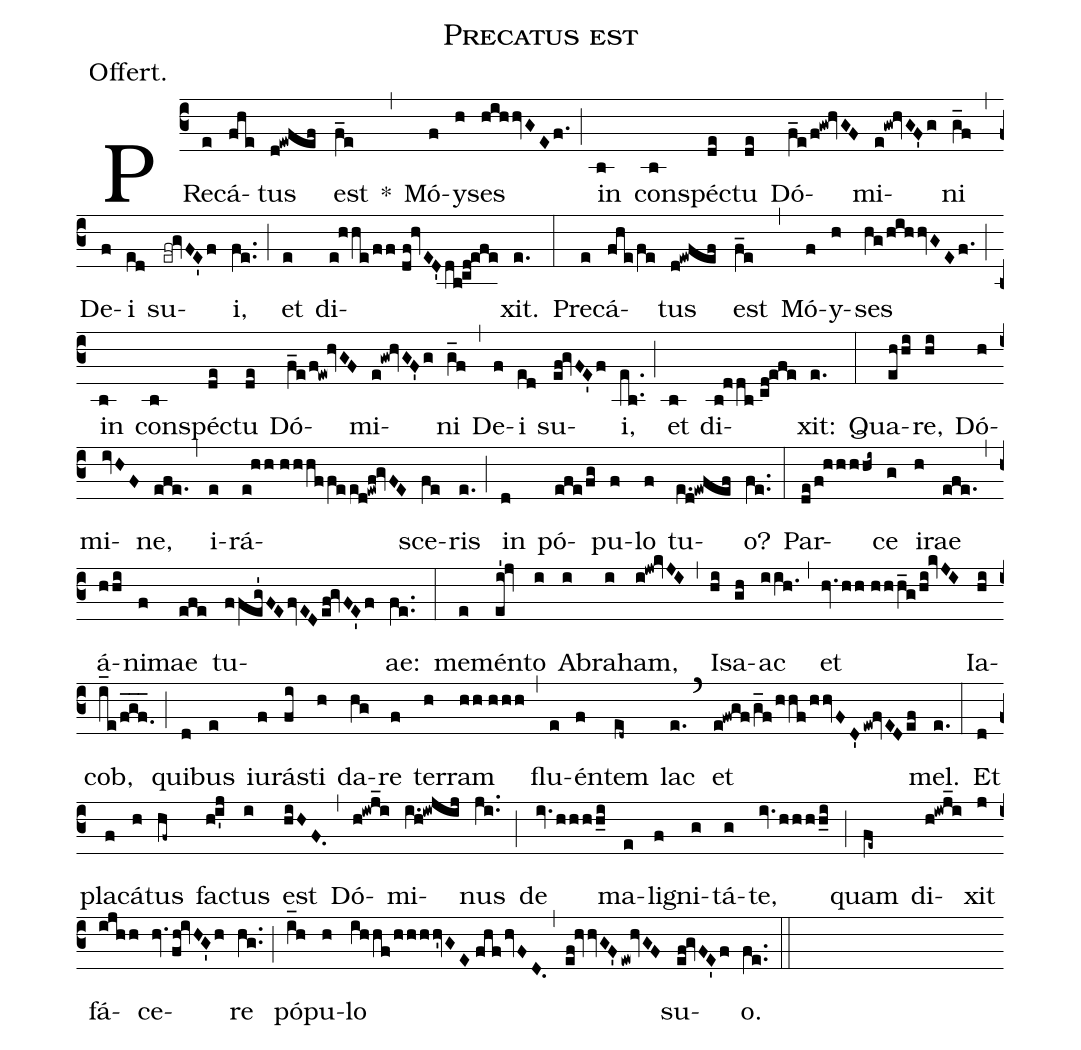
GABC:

name:Precatus est;
annotation:Offert.;
mode:8;
office-part:Offertory;
%%
(c3) PRe(e)cá(fhe)tus(d!ewfef) est(f_e) *(,) Mó(f)y(h)ses(hihhvGE/f.) (;) in(b) con(b)spéc(de)tu(de) Dó(f_e/f!gw!hvGF)mi(e!gw!hvGF'/g)ni(g_f) (,) De(f)i(ed) su(efr!gvFE'f)i,(fe..) (;) et(e) di(e!hhe/ff//df!hvED'/db!cd!efe)xit.(e.) (:) Pre(e)cá(fhe/fe)tus(d!ewfef) est(f_e) (,) Mó(f)y(h)ses(hg/hihhvGEf.) (;) in(b) con(b)spéc(de)tu(de) Dó(f_e/f!ew!hvGF)mi(e!gw!hvGF'g)ni(g_f) (,) De(f)i(ed) su(ef!gvFE'f)i,(eb..) (;) et(b) di(b!ddb//cd!efe)xit:(e.) (:) Qua(ehhi)re,(hi) Dó(h)mi(ivHF)ne,(efe.) (,) i(e)rá(e!hh//hh/hf/fe/ed!ewf!gvFE)sce(fe)ris(e.) (;) in(d) pó(efe/fg)pu(f)lo(f) tu(e.d!ewfef)o?(fe..) (:) Par(de/f!hhhhi~)ce(g) i(h)rae(efe.) (,) á(hhi)ni(f)mae(efe) tu(ffeg'FE/fvED/ef!gvFE'f)ae:(fe..) (:) me(e)mén(ei'!jv)to(i) Ab(i)ra(i)ham,(i!jw!kvJI) (,) I(hi)sa(gh)ac(iih.) (,) et(hv.hh//hhh_g/hi!kvJI) Ia(hi)cob,(i_e/fgf.___) (;) qui(d)bus(e) iu(f)rá(fi)sti(h) da(hg)re(f) ter(h)ram(hh//hhh) (,) flu(e)én(f)tem(ed~) lac(e.) (`) et(e!fwgf/g_f/hhf/hhvFD'/ew!fvED/ef) mel.(e.) (:) Et(d) pla(f)cá(h)tus(hf~) fac(h!i'j)tus(i) est(hiHF.) (,) Dó(h!iwj_i)mi(i.h!iwjij)nus(ji..) (;) de(iv.hhhh_i) ma(e)li(f)gni(g)tá(g)te,(iv.hhhh_i) (;) quam(fe~) di(h!iwj_i)xit(j) fá(ijhh)ce(hv./fh!ivHG'h)re(hg..) (;) pó(i_h)pu(h)lo(ihhf/hhhhv'GE//fhf/hvFD.) (,) (ef!hvvGF'/ew!hvGF) su(ef!gvFE'f)o.(fe..) (::)
